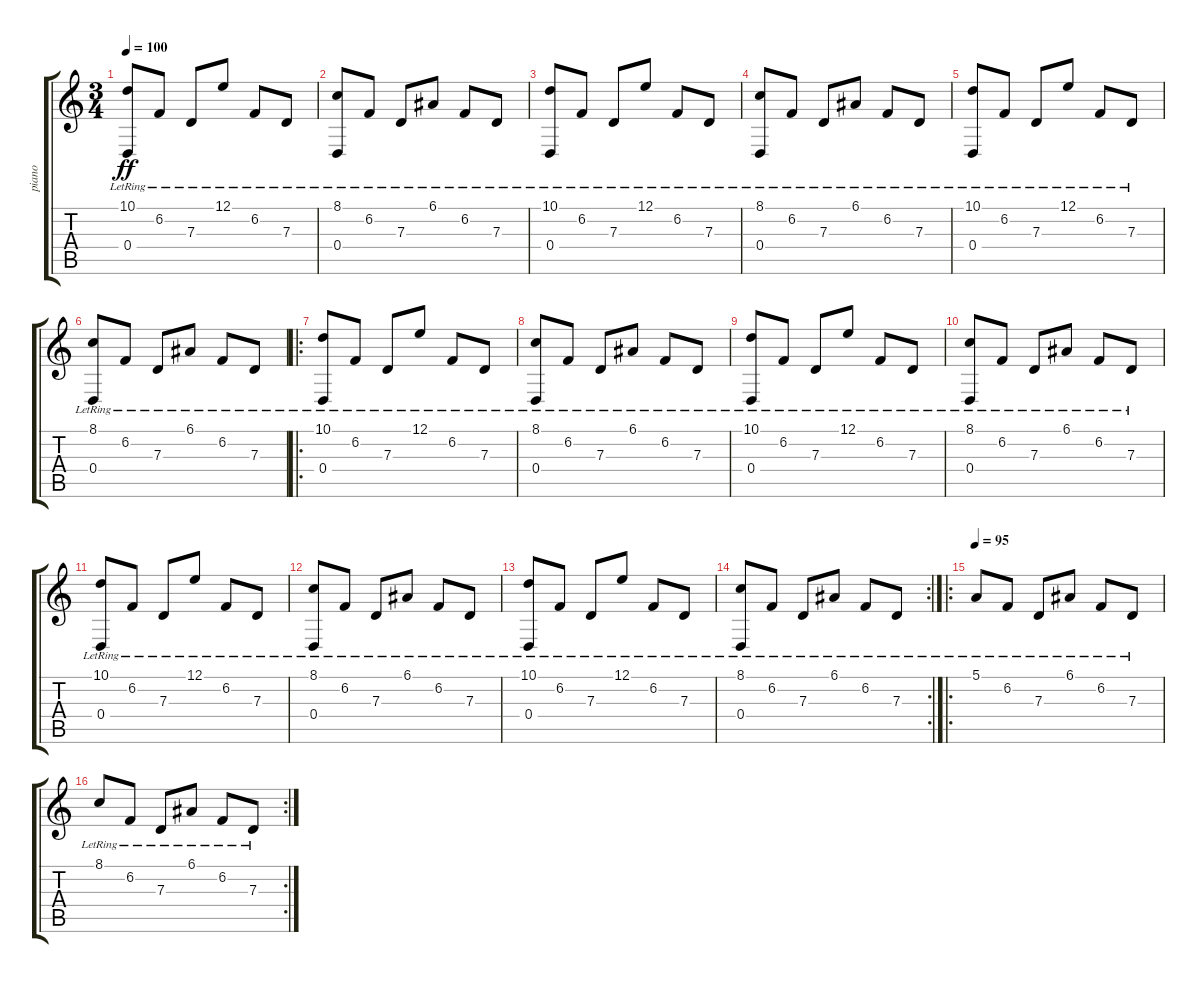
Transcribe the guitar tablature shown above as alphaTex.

\track ("piano" "piano") {instrument acousticgrandpiano}
\staff {score tabs}
\tuning (E4 B3 G3 D3 A2 E2) {hide}
\ts (3 4)
\tempo 100
\clef g2
\ks c
(10.1{lr} 0.4{lr}).8{dy ff} 6.2{lr}.8 7.3{lr}.8 12.1{lr}.8 6.2{lr}.8 7.3{lr}.8 |
(8.1{lr} 0.4{lr}).8 6.2{lr}.8 7.3{lr}.8 6.1{lr}.8 6.2{lr}.8 7.3{lr}.8 |
(10.1{lr} 0.4{lr}).8 6.2{lr}.8 7.3{lr}.8 12.1{lr}.8 6.2{lr}.8 7.3{lr}.8 |
(8.1{lr} 0.4{lr}).8 6.2{lr}.8 7.3{lr}.8 6.1{lr}.8 6.2{lr}.8 7.3{lr}.8 |
(10.1{lr} 0.4{lr}).8 6.2{lr}.8 7.3{lr}.8 12.1{lr}.8 6.2{lr}.8 7.3{lr}.8 |
(8.1{lr} 0.4{lr}).8 6.2{lr}.8 7.3{lr}.8 6.1{lr}.8 6.2{lr}.8 7.3{lr}.8 |
\ro
(10.1{lr} 0.4{lr}).8{volume 15} 6.2{lr}.8 7.3{lr}.8 12.1{lr}.8 6.2{lr}.8 7.3{lr}.8 |
(8.1{lr} 0.4{lr}).8 6.2{lr}.8 7.3{lr}.8 6.1{lr}.8 6.2{lr}.8 7.3{lr}.8 |
(10.1{lr} 0.4{lr}).8 6.2{lr}.8 7.3{lr}.8 12.1{lr}.8 6.2{lr}.8 7.3{lr}.8 |
(8.1{lr} 0.4{lr}).8 6.2{lr}.8 7.3{lr}.8 6.1{lr}.8 6.2{lr}.8 7.3{lr}.8 |
(10.1{lr} 0.4{lr}).8 6.2{lr}.8 7.3{lr}.8 12.1{lr}.8 6.2{lr}.8 7.3{lr}.8 |
(8.1{lr} 0.4{lr}).8 6.2{lr}.8 7.3{lr}.8 6.1{lr}.8 6.2{lr}.8 7.3{lr}.8 |
(10.1{lr} 0.4{lr}).8 6.2{lr}.8 7.3{lr}.8 12.1{lr}.8 6.2{lr}.8 7.3{lr}.8 |
\rc 2
(8.1{lr} 0.4{lr}).8 6.2{lr}.8 7.3{lr}.8 6.1{lr}.8 6.2{lr}.8 7.3{lr}.8 |
\ro
\tempo 95
5.1{lr}.8 6.2{lr}.8 7.3{lr}.8 6.1{lr}.8 6.2{lr}.8 7.3{lr}.8 |
\rc 2
8.1{lr}.8 6.2{lr}.8 7.3{lr}.8 6.1{lr}.8 6.2{lr}.8 7.3{lr}.8
